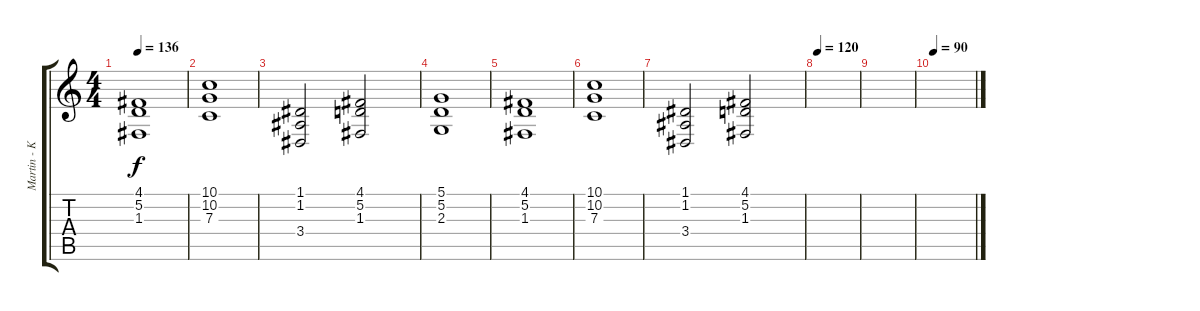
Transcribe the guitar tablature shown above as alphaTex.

\track ("Martin - Keyboard1" "Martin - K") {instrument churchorgan}
\staff {score tabs}
\tuning (D4 A3 F3 C3 G2 D2) {hide}
\ts (4 4)
\tempo 136
\clef g2
\ks c
(4.1 5.2 1.3).1{dy f} |
(10.1 10.2 7.3).1 |
(1.1 1.2 3.4).2 (4.1 5.2 1.3).2 |
(5.1 5.2 2.3).1 |
(4.1 5.2 1.3).1 |
(10.1 10.2 7.3).1 |
(1.1 1.2 3.4).2 (4.1 5.2 1.3).2 |
\tempo 120
|
|
\tempo 90
